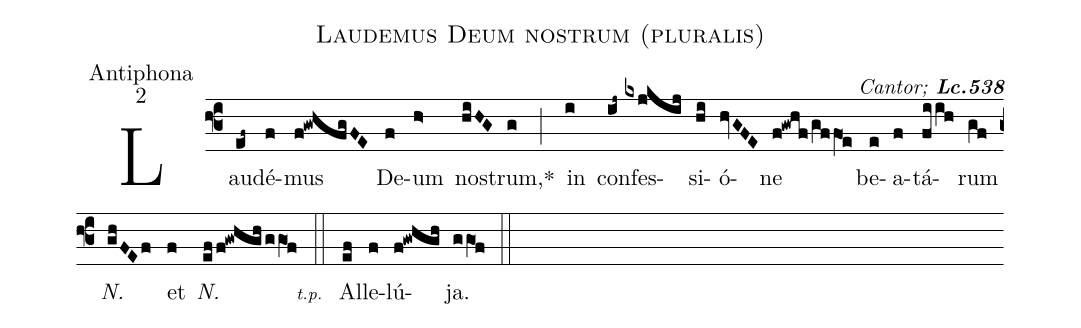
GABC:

name:Laudemus Deum nostrum (pluralis);
office-part:Antiphona;
mode:2;
commentary:{\itshape\mdseries  Cantor;\/}  {\bfseries Lc.538};
%%
(f3) Lau(ef~)dé(f){mu}s(f!gwhfgFE) {De}(f)um(h>) {no}(hiHG)strum,<sp>*</sp>(g) (;)
in(i) con(ij~)fes(kxjkij)si(hi)ó(hvGFE)ne(f!gwhf/gffO1e) be(e)a(f)tá(fiih)rum(gf)
{<i>N.</i>}(ghFEf) et(f) {<i>N.</i>}(eff!gwhgh/ggO1f) (::)
<v>{\scriptsize\itshape t.p.\ }</v> Al(ef)le(f)lú(f!gwhgh)ja.(ggO1f) (::)
